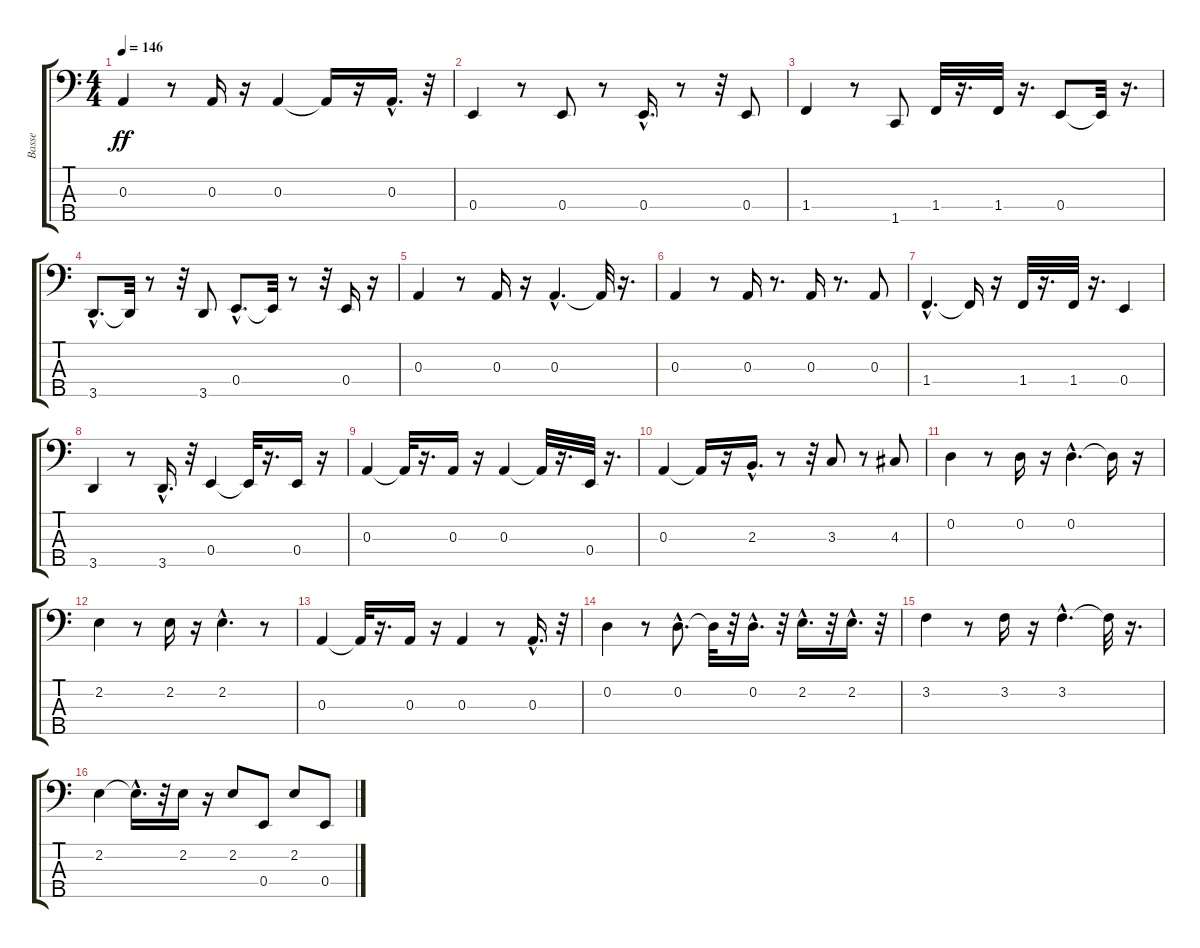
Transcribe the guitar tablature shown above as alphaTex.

\track ("Basse   " "Basse   ") {instrument electricbassfinger}
\staff {score tabs}
\tuning (G2 D2 A1 E1 B0) {hide}
\ts (4 4)
\tempo 146
\clef f4
\ks c
0.3.4{dy ff} r.8 0.3.16 r.16 0.3.4 0.3{t}.16 r.16 0.3{hac}.16{d} r.32 |
0.4.4 r.8 0.4.8 r.8 0.4{hac}.16{d} r.8 r.32 0.4.8 |
1.4.4 r.8 1.5.8 1.4.32 r.16{d} 1.4.32 r.16{d} 0.4.8 0.4{t}.32 r.16{d} |
3.5{hac}.8{d} 3.5{t}.32 r.8 r.32 3.5.8 0.4{hac}.8{d} 0.4{t}.32 r.8 r.32 0.4.16 r.16 |
0.3.4 r.8 0.3.16 r.16 0.3{hac}.4{d} 0.3{t}.32 r.16{d} |
0.3.4 r.8 0.3.16 r.8{d} 0.3.16 r.8{d} 0.3.8 |
1.4{hac}.4{d} 1.4{t}.16 r.16 1.4.32 r.16{d} 1.4.32 r.16{d} 0.4.4 |
3.5.4 r.8 3.5{hac}.16{d} r.32 0.4.4 0.4{t}.32 r.16{d} 0.4.16 r.16 |
0.3.4 0.3{t}.32 r.16{d} 0.3.16 r.16 0.3.4 0.3{t}.32 r.16{d} 0.4.32 r.16{d} |
0.3.4 0.3{t}.16 r.16 2.3{hac}.16{d} r.8 r.32 3.3.8 r.8 4.3.8 |
0.2.4 r.8 0.2.16 r.16 0.2{hac}.4{d} 0.2{t}.16 r.16 |
2.2.4 r.8 2.2.16 r.16 2.2{hac}.4{d} r.8 |
0.3.4 0.3{t}.32 r.16{d} 0.3.16 r.16 0.3.4 r.8 0.3{hac}.16{d} r.32 |
0.2.4 r.8 0.2{hac}.8{d} 0.2{t}.32 r.32 0.2{hac}.16{d} r.32 2.2{hac}.16{d} r.32 2.2{hac}.16{d} r.32 |
3.2.4 r.8 3.2.16 r.16 3.2{hac}.4{d} 3.2{t}.32 r.16{d} |
2.2.4 2.2{hac t}.16{d} r.32 2.2.16 r.16 2.2.8 0.4.8 2.2.8 0.4.8
